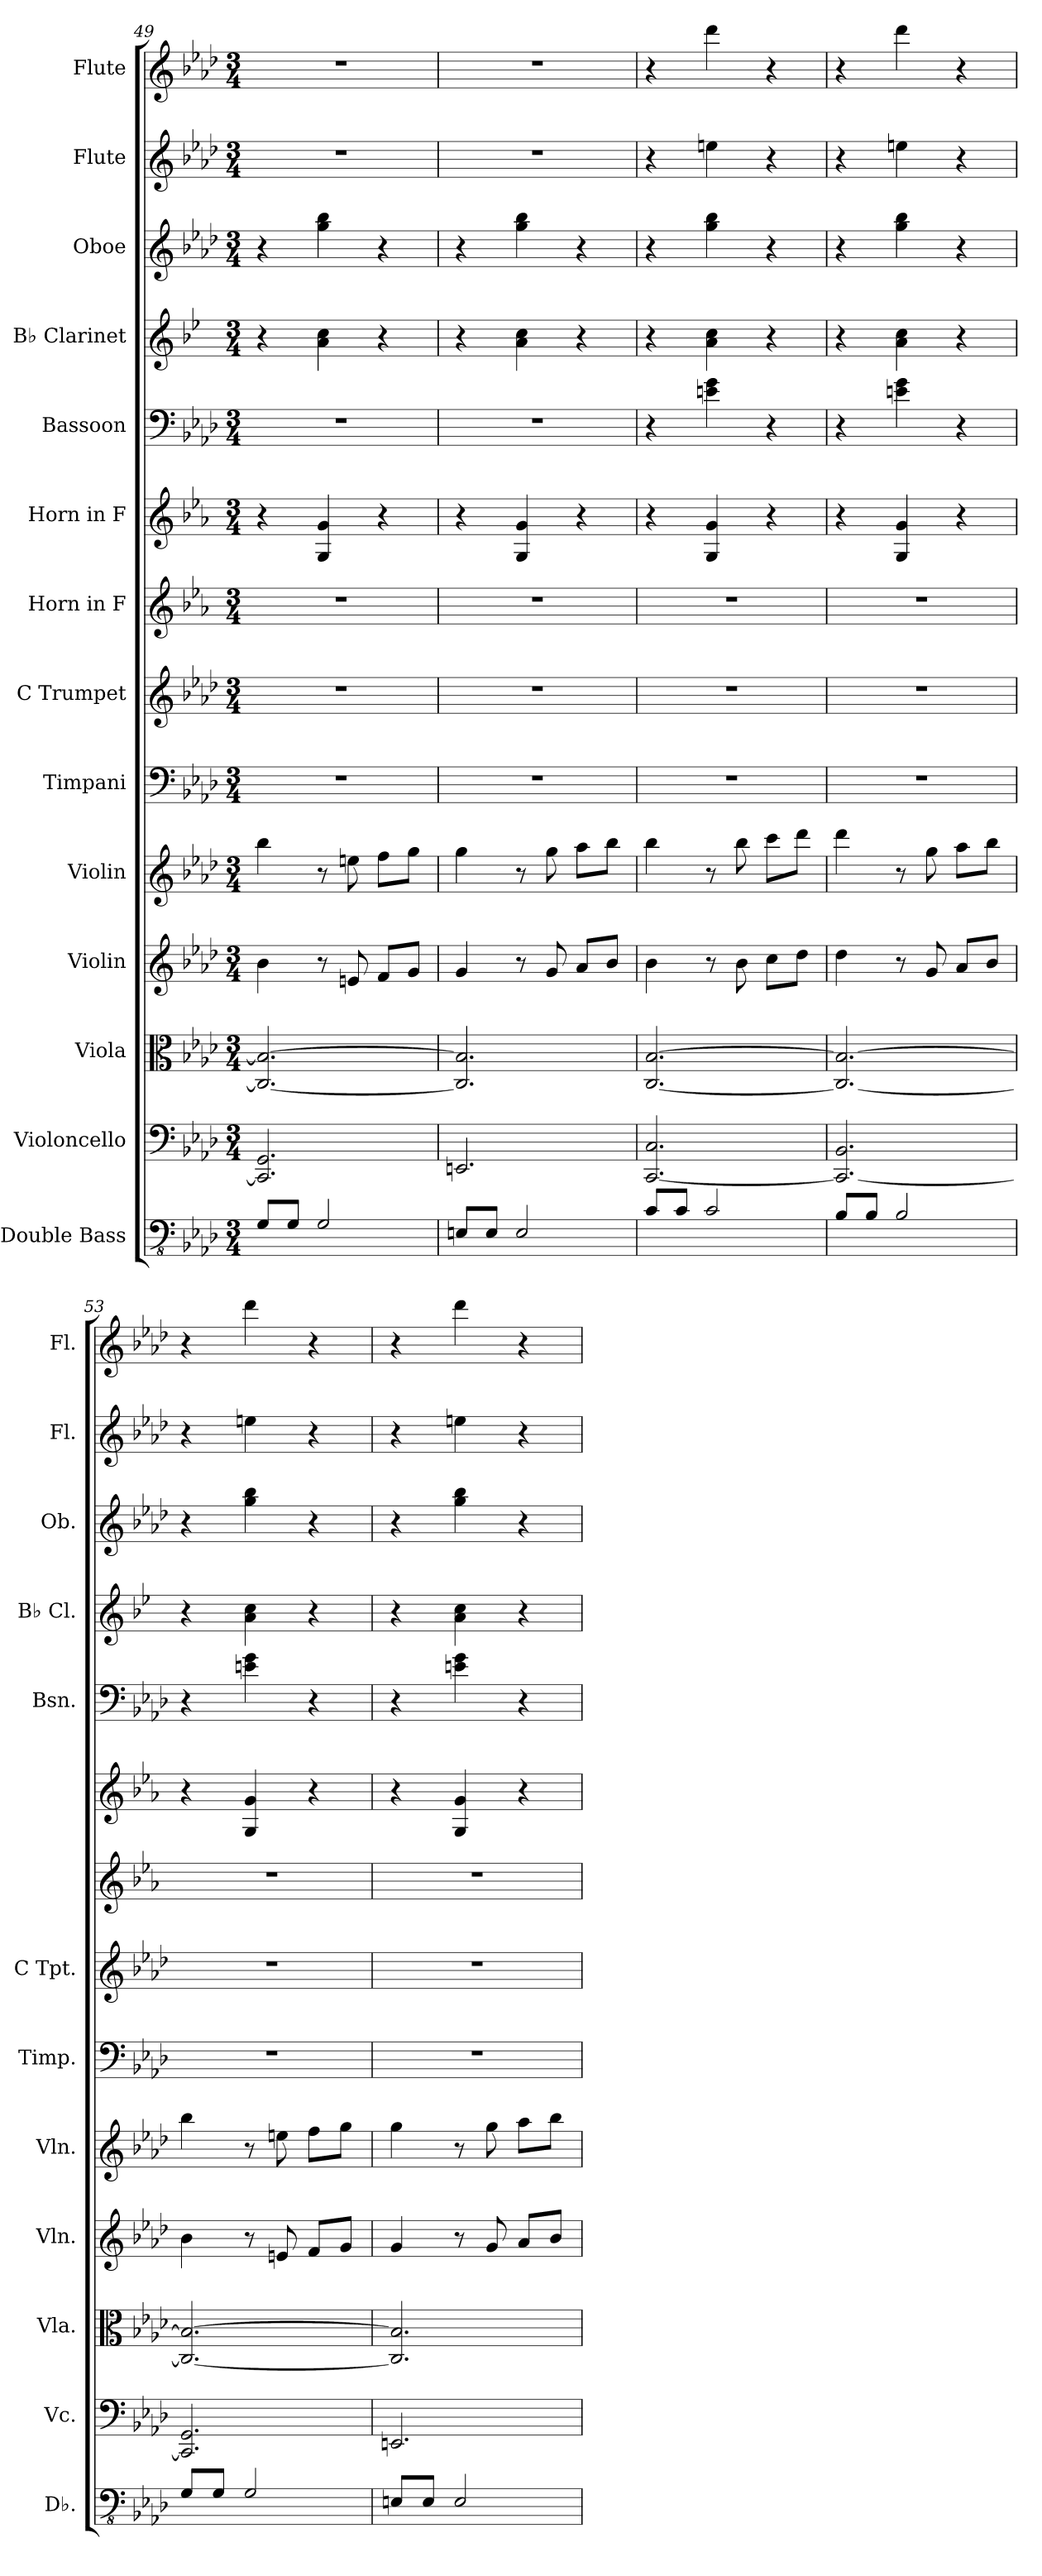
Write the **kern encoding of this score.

**kern	**kern	**kern	**kern	**kern	**kern	**kern	**kern	**kern	**kern	**kern	**kern	**kern	**kern
*part14	*part13	*part12	*part11	*part10	*part9	*part8	*part7	*part6	*part5	*part4	*part3	*part2	*part1
*staff14	*staff13	*staff12	*staff11	*staff10	*staff9	*staff8	*staff7	*staff6	*staff5	*staff4	*staff3	*staff2	*staff1
*I"Double Bass	*I"Violoncello	*I"Viola	*I"Violin	*I"Violin	*I"Timpani	*I"C Trumpet	*I"Horn in F	*I"Horn in F	*I"Bassoon	*I"B♭ Clarinet	*I"Oboe	*I"Flute	*I"Flute
*I'Db.	*I'Vc.	*I'Vla.	*I'Vln.	*I'Vln.	*I'Timp.	*I'C Tpt.	*	*	*I'Bsn.	*I'B♭ Cl.	*I'Ob.	*I'Fl.	*I'Fl.
*clefFv4	*clefF4	*clefC3	*clefG2	*clefG2	*clefF4	*clefG2	*clefG2	*clefG2	*clefF4	*clefG2	*clefG2	*clefG2	*clefG2
*ITrd7c12	*	*	*	*	*	*	*ITrd4c7	*ITrd4c7	*	*ITrd1c2	*	*	*
*k[b-e-a-d-]	*k[b-e-a-d-]	*k[b-e-a-d-]	*k[b-e-a-d-]	*k[b-e-a-d-]	*k[b-e-a-d-]	*k[b-e-a-d-]	*k[b-e-a-d-]	*k[b-e-a-d-]	*k[b-e-a-d-]	*k[b-e-a-d-]	*k[b-e-a-d-]	*k[b-e-a-d-]	*k[b-e-a-d-]
*M3/4	*M3/4	*M3/4	*M3/4	*M3/4	*M3/4	*M3/4	*M3/4	*M3/4	*M3/4	*M3/4	*M3/4	*M3/4	*M3/4
=49	=49	=49	=49	=49	=49	=49	=49	=49	=49	=49	=49	=49	=49
8GGG/L	2.CC/] 2.GG/	2.C/_ 2.B-/_	4b-\	4bb-\	2.r	2.r	2.r	4r	2.r	4r	4r	2.r	2.r
8GGG/J	.	.	.	.	.	.	.	.	.	.	.	.	.
2GGG/	.	.	8r	8r	.	.	.	4C/ 4c/	.	4g\ 4b-\	4gg\ 4bb-\	.	.
.	.	.	8en/	8een\	.	.	.	.	.	.	.	.	.
.	.	.	8f/L	8ff\L	.	.	.	4r	.	4r	4r	.	.
.	.	.	8g/J	8gg\J	.	.	.	.	.	.	.	.	.
!!LO:PB:g=z
=50	=50	=50	=50	=50	=50	=50	=50	=50	=50	=50	=50	=50	=50
8EEEn/L	2.EEn/	2.C/] 2.B-/]	4g/	4gg\	2.r	2.r	2.r	4r	2.r	4r	4r	2.r	2.r
8EEE/J	.	.	.	.	.	.	.	.	.	.	.	.	.
2EEE/	.	.	8r	8r	.	.	.	4C/ 4c/	.	4g\ 4b-\	4gg\ 4bb-\	.	.
.	.	.	8g/	8gg\	.	.	.	.	.	.	.	.	.
.	.	.	8a-/L	8aa-\L	.	.	.	4r	.	4r	4r	.	.
.	.	.	8b-/J	8bb-\J	.	.	.	.	.	.	.	.	.
=51	=51	=51	=51	=51	=51	=51	=51	=51	=51	=51	=51	=51	=51
8CC/L	[2.CC/ 2.C/	[2.C/ [2.B-/	4b-\	4bb-\	2.r	2.r	2.r	4r	4r	4r	4r	4r	4r
8CC/J	.	.	.	.	.	.	.	.	.	.	.	.	.
2CC/	.	.	8r	8r	.	.	.	4C/ 4c/	4en\ 4g\	4g\ 4b-\	4gg\ 4bb-\	4een\	4ddd-\
.	.	.	8b-\	8bb-\	.	.	.	.	.	.	.	.	.
.	.	.	8cc\L	8ccc\L	.	.	.	4r	4r	4r	4r	4r	4r
.	.	.	8dd-\J	8ddd-\J	.	.	.	.	.	.	.	.	.
=52	=52	=52	=52	=52	=52	=52	=52	=52	=52	=52	=52	=52	=52
8BBB-/L	2.CC/_ 2.BB-/	2.C/_ 2.B-/_	4dd-\	4ddd-\	2.r	2.r	2.r	4r	4r	4r	4r	4r	4r
8BBB-/J	.	.	.	.	.	.	.	.	.	.	.	.	.
2BBB-/	.	.	8r	8r	.	.	.	4C/ 4c/	4en\ 4g\	4g\ 4b-\	4gg\ 4bb-\	4een\	4ddd-\
.	.	.	8g/	8gg\	.	.	.	.	.	.	.	.	.
.	.	.	8a-/L	8aa-\L	.	.	.	4r	4r	4r	4r	4r	4r
.	.	.	8b-/J	8bb-\J	.	.	.	.	.	.	.	.	.
=53	=53	=53	=53	=53	=53	=53	=53	=53	=53	=53	=53	=53	=53
8GGG/L	2.CC/] 2.GG/	2.C/_ 2.B-/_	4b-\	4bb-\	2.r	2.r	2.r	4r	4r	4r	4r	4r	4r
8GGG/J	.	.	.	.	.	.	.	.	.	.	.	.	.
2GGG/	.	.	8r	8r	.	.	.	4C/ 4c/	4en\ 4g\	4g\ 4b-\	4gg\ 4bb-\	4een\	4ddd-\
.	.	.	8en/	8een\	.	.	.	.	.	.	.	.	.
.	.	.	8f/L	8ff\L	.	.	.	4r	4r	4r	4r	4r	4r
.	.	.	8g/J	8gg\J	.	.	.	.	.	.	.	.	.
=54	=54	=54	=54	=54	=54	=54	=54	=54	=54	=54	=54	=54	=54
8EEEn/L	2.EEn/	2.C/] 2.B-/]	4g/	4gg\	2.r	2.r	2.r	4r	4r	4r	4r	4r	4r
8EEE/J	.	.	.	.	.	.	.	.	.	.	.	.	.
2EEE/	.	.	8r	8r	.	.	.	4C/ 4c/	4en\ 4g\	4g\ 4b-\	4gg\ 4bb-\	4een\	4ddd-\
.	.	.	8g/	8gg\	.	.	.	.	.	.	.	.	.
.	.	.	8a-/L	8aa-\L	.	.	.	4r	4r	4r	4r	4r	4r
.	.	.	8b-/J	8bb-\J	.	.	.	.	.	.	.	.	.
=	=	=	=	=	=	=	=	=	=	=	=	=	=
*-	*-	*-	*-	*-	*-	*-	*-	*-	*-	*-	*-	*-	*-
